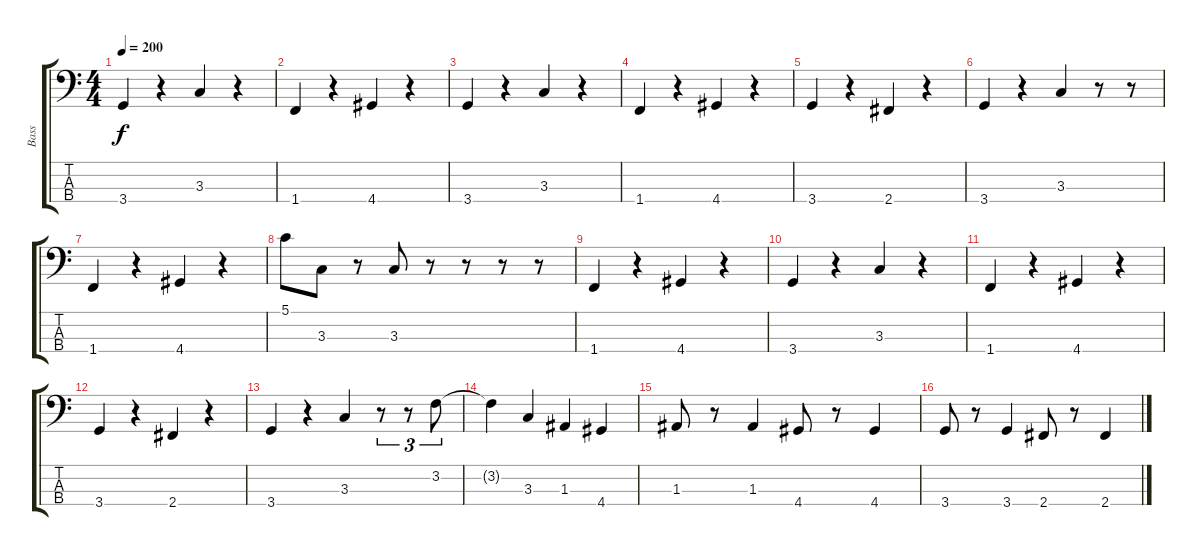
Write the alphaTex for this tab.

\track ("Bass" "Bass") {instrument electricbassfinger}
\staff {score tabs}
\tuning (G2 D2 A1 E1) {hide}
\ts (4 4)
\tempo 200
\clef f4
\ks c
3.4.4{dy f} r.4 3.3.4 r.4 |
1.4.4 r.4 4.4.4 r.4 |
3.4.4 r.4 3.3.4 r.4 |
1.4.4 r.4 4.4.4 r.4 |
3.4.4 r.4 2.4.4 r.4 |
3.4.4 r.4 3.3.4 r.8 r.8 |
1.4.4 r.4 4.4.4 r.4 |
5.1.8 3.3.8 r.8 3.3.8 r.8 r.8 r.8 r.8 |
1.4.4 r.4 4.4.4 r.4 |
3.4.4 r.4 3.3.4 r.4 |
1.4.4 r.4 4.4.4 r.4 |
3.4.4 r.4 2.4.4 r.4 |
3.4.4 r.4 3.3.4 r.8{tu (3 2)} r.8{tu (3 2)} 3.2.8{tu (3 2)} |
3.2{t}.4 3.3.4 1.3.4 4.4.4 |
1.3.8 r.8 1.3.4 4.4.8 r.8 4.4.4 |
3.4.8 r.8 3.4.4 2.4.8 r.8 2.4.4
